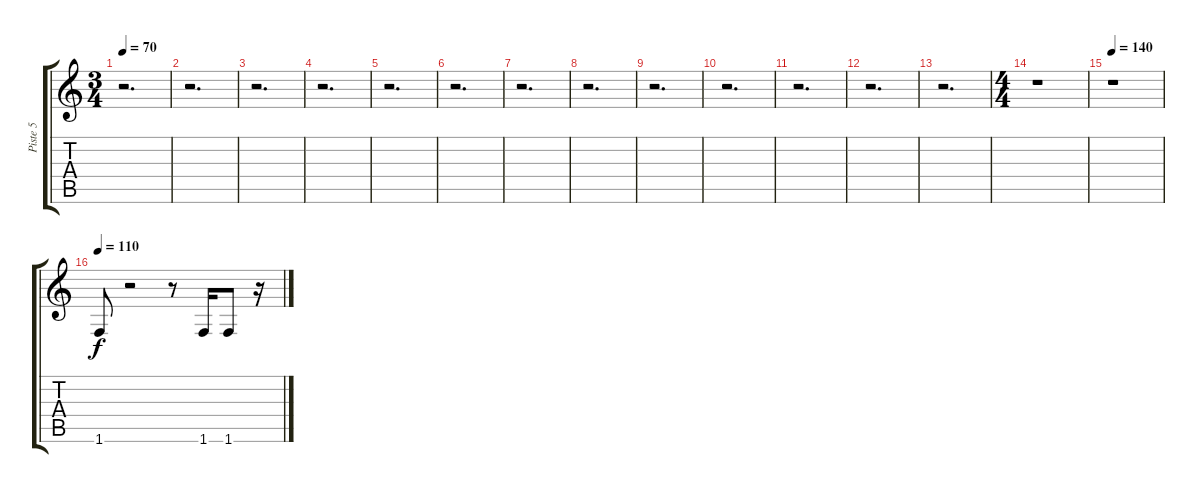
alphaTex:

\track ("Piste 5" "Piste 5") {instrument fretlessbass}
\staff {score tabs}
\tuning (E4 B3 G3 D3 A2 E2) {hide}
\ts (3 4)
\tempo 70
\clef g2
\ks c
r.2{d dy f instrument fretlessbass} |
r.2{d} |
r.2{d} |
r.2{d} |
r.2{d} |
r.2{d} |
r.2{d} |
r.2{d} |
r.2{d} |
r.2{d} |
r.2{d} |
r.2{d} |
r.2{d} |
\ts (4 4)
r.1 |
\tempo 140
r.1 |
\tempo 110
1.6.8 r.2 r.8 1.6.16 1.6.8 r.16
